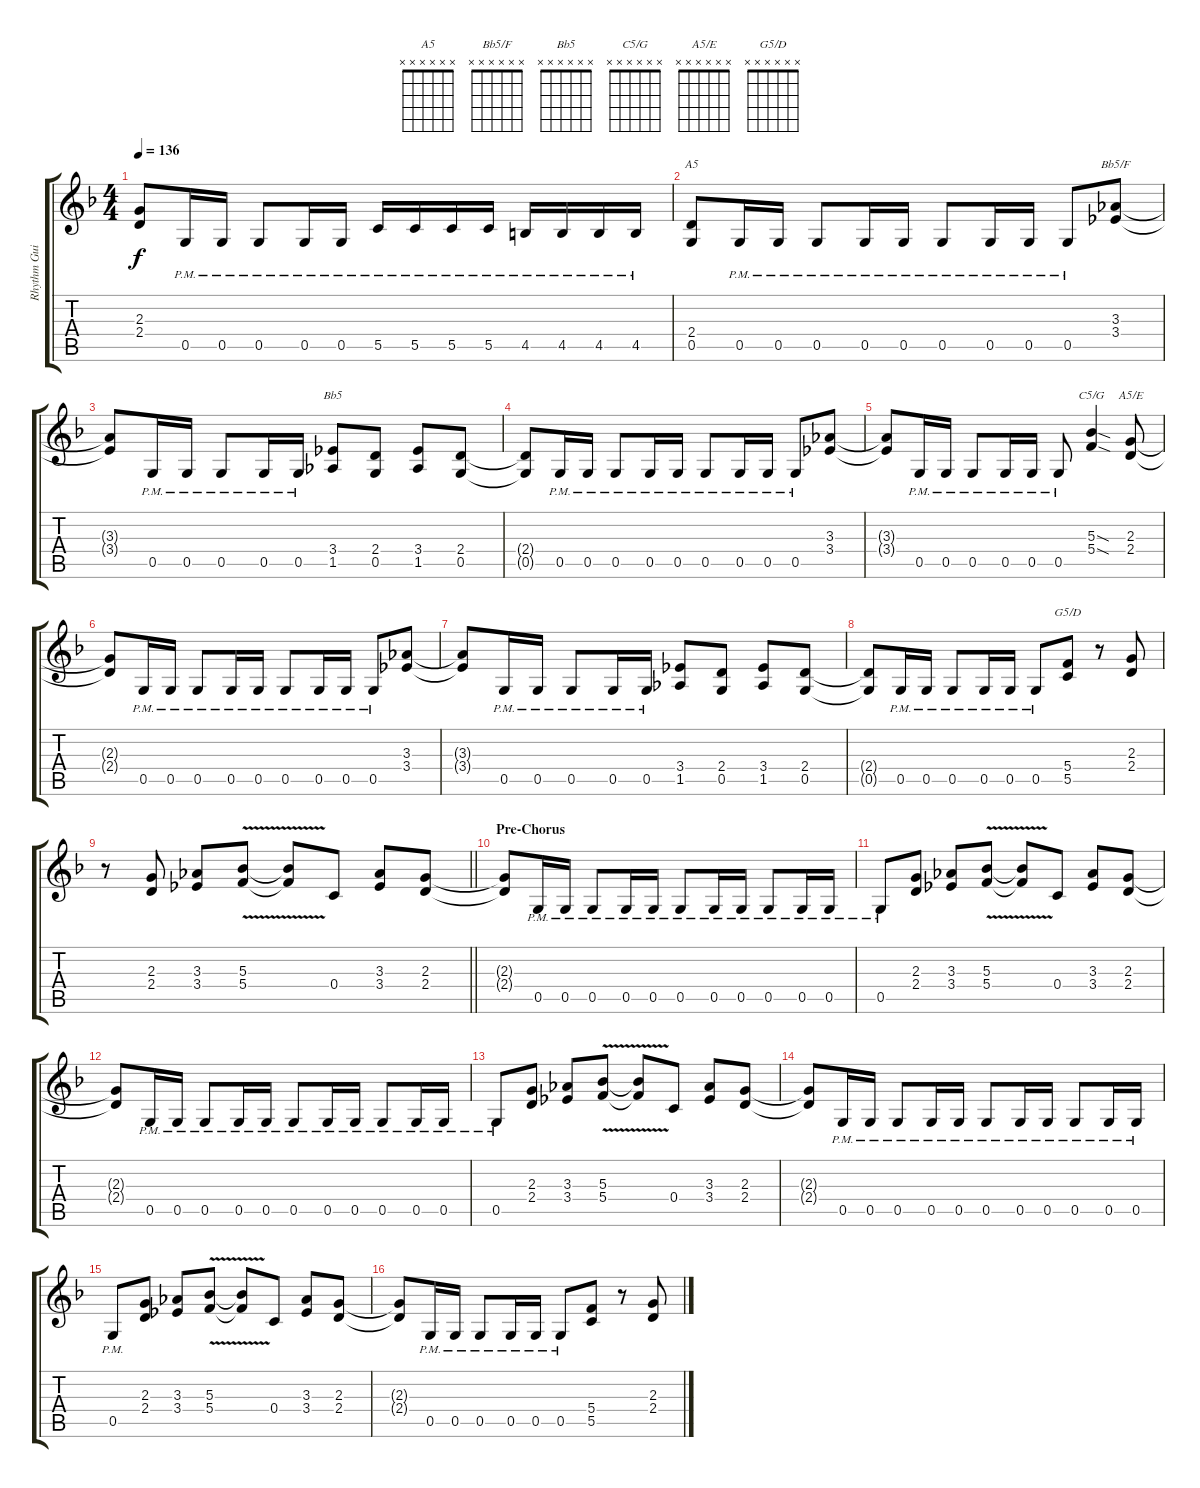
\track ("Rhythm Guitar 1" "Rhythm Gui") {instrument distortionguitar}
\staff {score tabs}
\tuning (D4 A3 F3 C3 G2 D2) {hide}
\chord ("A5" x x x x x x)
\chord ("Bb5/F" x x x x x x)
\chord ("Bb5" x x x x x x)
\chord ("C5/G" x x x x x x)
\chord ("A5/E" x x x x x x)
\chord ("G5/D" x x x x x x)
\ts (4 4)
\tempo 136
\clef g2
\ks dminor
(2.3{t} 2.4{t}).8{dy f} 0.5{pm}.16 0.5{pm}.16 0.5{pm}.8 0.5{pm}.16 0.5{pm}.16 5.5{pm}.16 5.5{pm}.16 5.5{pm}.16 5.5{pm}.16 4.5{pm}.16 4.5{pm}.16 4.5{pm}.16 4.5{pm}.16 |
(2.4 0.5).8{ch "A5"} 0.5{pm}.16 0.5{pm}.16 0.5{pm}.8 0.5{pm}.16 0.5{pm}.16 0.5{pm}.8 0.5{pm}.16 0.5{pm}.16 0.5{pm}.8 (3.3 3.4).8{ch "Bb5/F"} |
(3.3{t} 3.4{t}).8 0.5{pm}.16 0.5{pm}.16 0.5{pm}.8 0.5{pm}.16 0.5{pm}.16 (3.4 1.5).8{ch "Bb5"} (2.4 0.5).8 (3.4 1.5).8 (2.4 0.5).8 |
(2.4{t} 0.5{t}).8 0.5{pm}.16 0.5{pm}.16 0.5{pm}.8 0.5{pm}.16 0.5{pm}.16 0.5{pm}.8 0.5{pm}.16 0.5{pm}.16 0.5{pm}.8 (3.3 3.4).8 |
(3.3{t} 3.4{t}).8 0.5{pm}.16 0.5{pm}.16 0.5{pm}.8 0.5{pm}.16 0.5{pm}.16 0.5{pm}.8 (5.3{sod} 5.4{sod}).4{ch "C5/G"} (2.3 2.4).8{ch "A5/E"} |
(2.3{t} 2.4{t}).8 0.5{pm}.16 0.5{pm}.16 0.5{pm}.8 0.5{pm}.16 0.5{pm}.16 0.5{pm}.8 0.5{pm}.16 0.5{pm}.16 0.5{pm}.8 (3.3 3.4).8 |
(3.3{t} 3.4{t}).8 0.5{pm}.16 0.5{pm}.16 0.5{pm}.8 0.5{pm}.16 0.5{pm}.16 (3.4 1.5).8 (2.4 0.5).8 (3.4 1.5).8 (2.4 0.5).8 |
(2.4{t} 0.5{t}).8 0.5{pm}.16 0.5{pm}.16 0.5{pm}.8 0.5{pm}.16 0.5{pm}.16 0.5{pm}.8 (5.4 5.5).8{ch "G5/D"} r.8 (2.3 2.4).8 |
\barLineRight lightlight
r.8 (2.3 2.4).8 (3.3 3.4).8 (5.3{v} 5.4{v}).8 (5.3{v t} 5.4{v t}).8 0.4.8 (3.3 3.4).8 (2.3 2.4).8 |
\section ("" "Pre-Chorus")
(2.3{t} 2.4{t}).8 0.5{pm}.16 0.5{pm}.16 0.5{pm}.8 0.5{pm}.16 0.5{pm}.16 0.5{pm}.8 0.5{pm}.16 0.5{pm}.16 0.5{pm}.8 0.5{pm}.16 0.5{pm}.16 |
0.5{pm}.8 (2.3 2.4).8 (3.3 3.4).8 (5.3{v} 5.4{v}).8 (5.3{v t} 5.4{v t}).8 0.4.8 (3.3 3.4).8 (2.3 2.4).8 |
(2.3{t} 2.4{t}).8 0.5{pm}.16 0.5{pm}.16 0.5{pm}.8 0.5{pm}.16 0.5{pm}.16 0.5{pm}.8 0.5{pm}.16 0.5{pm}.16 0.5{pm}.8 0.5{pm}.16 0.5{pm}.16 |
0.5{pm}.8 (2.3 2.4).8 (3.3 3.4).8 (5.3{v} 5.4{v}).8 (5.3{v t} 5.4{v t}).8 0.4.8 (3.3 3.4).8 (2.3 2.4).8 |
(2.3{t} 2.4{t}).8 0.5{pm}.16 0.5{pm}.16 0.5{pm}.8 0.5{pm}.16 0.5{pm}.16 0.5{pm}.8 0.5{pm}.16 0.5{pm}.16 0.5{pm}.8 0.5{pm}.16 0.5{pm}.16 |
0.5{pm}.8 (2.3 2.4).8 (3.3 3.4).8 (5.3{v} 5.4{v}).8 (5.3{v t} 5.4{v t}).8 0.4.8 (3.3 3.4).8 (2.3 2.4).8 |
(2.3{t} 2.4{t}).8 0.5{pm}.16 0.5{pm}.16 0.5{pm}.8 0.5{pm}.16 0.5{pm}.16 0.5{pm}.8 (5.4 5.5).8 r.8 (2.3 2.4).8
